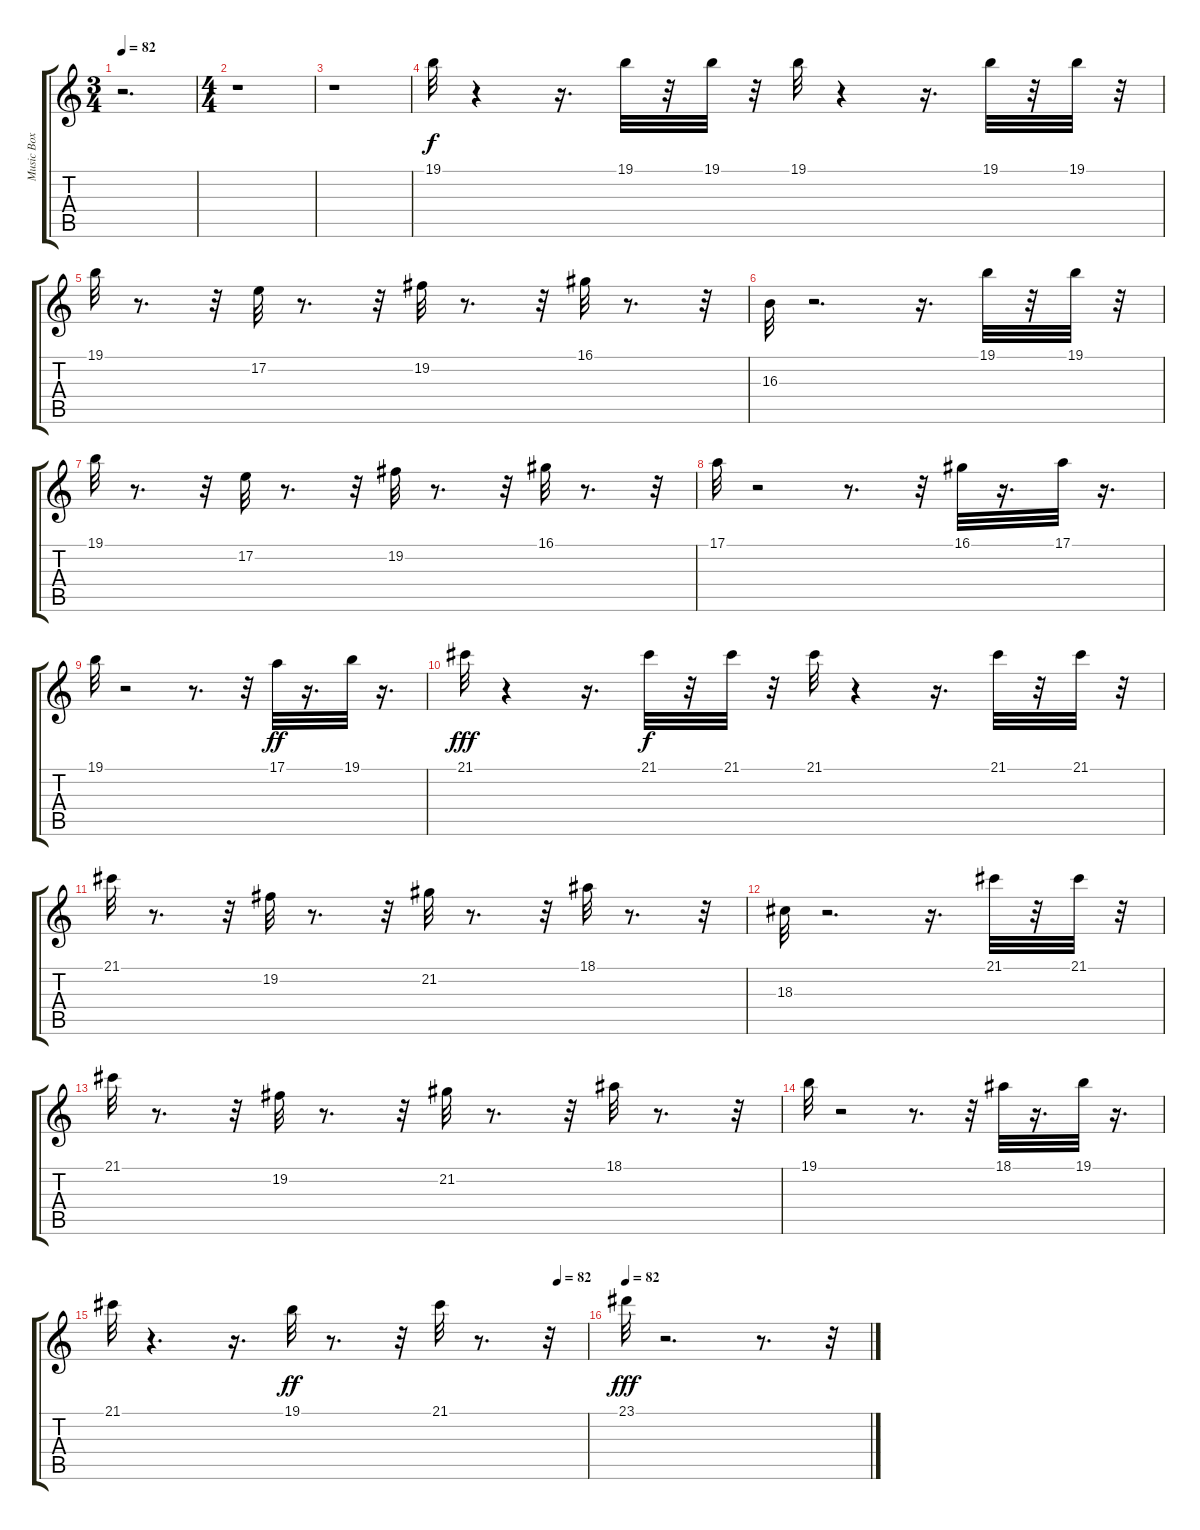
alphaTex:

\track ("Music Box" "Music Box") {instrument musicbox}
\staff {score tabs}
\tuning (E4 B3 G3 D3 A2 E2) {hide}
\ts (3 4)
\tempo 82
\clef g2
\ks c
r.2{d dy f} |
\ts (4 4)
r.1 |
r.1 |
19.1.32 r.4 r.16{d} 19.1.32 r.32 19.1.32 r.32 19.1.32 r.4 r.16{d} 19.1.32 r.32 19.1.32 r.32 |
19.1.32 r.8{d} r.32 17.2.32 r.8{d} r.32 19.2.32 r.8{d} r.32 16.1.32 r.8{d} r.32 |
16.3.32 r.2{d} r.16{d} 19.1.32 r.32 19.1.32 r.32 |
19.1.32 r.8{d} r.32 17.2.32 r.8{d} r.32 19.2.32 r.8{d} r.32 16.1.32 r.8{d} r.32 |
17.1.32 r.2 r.8{d} r.32 16.1.32 r.16{d} 17.1.32 r.16{d} |
19.1.32 r.2 r.8{d} r.32 17.1.32{dy ff} r.16{d} 19.1.32 r.16{d} |
21.1.32{dy fff} r.4 r.16{d} 21.1.32{dy f} r.32 21.1.32 r.32 21.1.32 r.4 r.16{d} 21.1.32 r.32 21.1.32 r.32 |
21.1.32 r.8{d} r.32 19.2.32 r.8{d} r.32 21.2.32 r.8{d} r.32 18.1.32 r.8{d} r.32 |
18.3.32 r.2{d} r.16{d} 21.1.32 r.32 21.1.32 r.32 |
21.1.32 r.8{d} r.32 19.2.32 r.8{d} r.32 21.2.32 r.8{d} r.32 18.1.32 r.8{d} r.32 |
19.1.32 r.2 r.8{d} r.32 18.1.32 r.16{d} 19.1.32 r.16{d} |
\tempo (82 0.9375)
21.1.32 r.4{d} r.16{d} 19.1.32{dy ff} r.8{d} r.32 21.1.32 r.8{d} r.32 |
\tempo 82
23.1.32{dy fff} r.2{d} r.8{d} r.32
